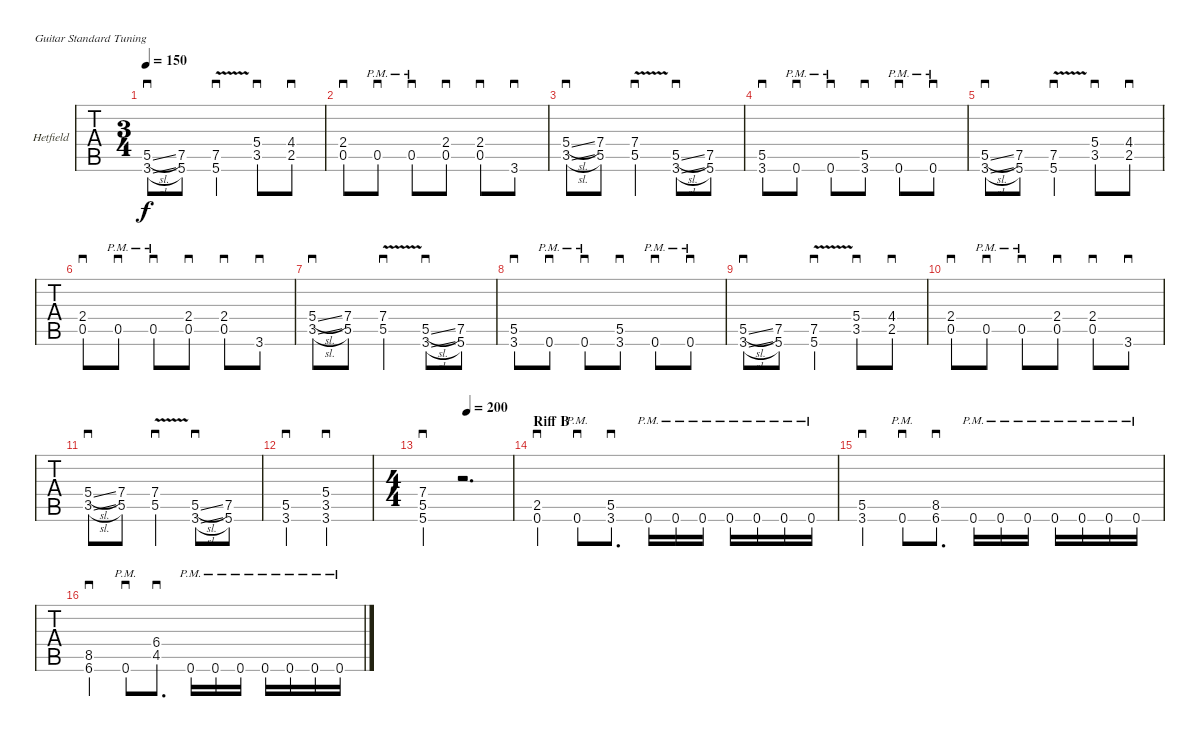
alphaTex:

\bracketExtendMode groupsimilarinstruments
\firstSystemTrackNameOrientation horizontal
\otherSystemsTrackNameOrientation horizontal
\track ("Guitar 1" "Hetfield") {instrument distortionguitar}
\staff {tabs}
\tuning (E4 B3 G3 D3 A2 E2)
\ts (3 4)
\tempo 150
\clef g2
\ks c
(5.5{sl} 3.6{sl}).8{sd dy f} (7.5 5.6).8 (7.5{v} 5.6{v}).4{sd} (5.4 3.5).8{sd} (4.4 2.5).8{sd} |
(2.4 0.5).8{sd} 0.5{pm}.8{sd} 0.5{pm}.8{sd} (2.4 0.5).8{sd} (2.4 0.5).8{sd} 3.6.8{sd} |
(5.4{sl} 3.5{sl}).8{sd} (7.4 5.5).8 (7.4{v} 5.5{v}).4{sd} (5.5{sl} 3.6{sl}).8{sd} (7.5 5.6).8 |
(5.5 3.6).8{sd} 0.6{pm}.8{sd} 0.6{pm}.8{sd} (5.5 3.6).8{sd} 0.6{pm}.8{sd} 0.6{pm}.8{sd} |
(5.5{sl} 3.6{sl}).8{sd} (7.5 5.6).8 (7.5{v} 5.6{v}).4{sd} (5.4 3.5).8{sd} (4.4 2.5).8{sd} |
(2.4 0.5).8{sd} 0.5{pm}.8{sd} 0.5{pm}.8{sd} (2.4 0.5).8{sd} (2.4 0.5).8{sd} 3.6.8{sd} |
(5.4{sl} 3.5{sl}).8{sd} (7.4 5.5).8 (7.4{v} 5.5{v}).4{sd} (5.5{sl} 3.6{sl}).8{sd} (7.5 5.6).8 |
(5.5 3.6).8{sd} 0.6{pm}.8{sd} 0.6{pm}.8{sd} (5.5 3.6).8{sd} 0.6{pm}.8{sd} 0.6{pm}.8{sd} |
(5.5{sl} 3.6{sl}).8{sd} (7.5 5.6).8 (7.5{v} 5.6{v}).4{sd} (5.4 3.5).8{sd} (4.4 2.5).8{sd} |
(2.4 0.5).8{sd} 0.5{pm}.8{sd} 0.5{pm}.8{sd} (2.4 0.5).8{sd} (2.4 0.5).8{sd} 3.6.8{sd} |
(5.4{sl} 3.5{sl}).8{sd} (7.4 5.5).8 (7.4{v} 5.5{v}).4{sd} (5.5{sl} 3.6{sl}).8{sd} (7.5 5.6).8 |
(5.5{st} 3.6{st}).4{sd} (5.4 3.5 3.6).2{sd} |
\ts (4 4)
\tempo (200 0.5)
(7.4{st} 5.5{st} 5.6{st}).4{sd} r.2{d} |
\beaming (8 2 2 2 2)
\section ("" "Riff B")
(2.5 0.6).4{sd} 0.6{pm}.8{sd} (5.5 3.6).8{d sd} 0.6{pm}.16 0.6{pm}.16 0.6{pm}.16 0.6{pm}.16 0.6{pm}.16 0.6{pm}.16 0.6{pm}.16 |
(5.5 3.6).4{sd} 0.6{pm}.8{sd} (8.5 6.6).8{d sd} 0.6{pm}.16 0.6{pm}.16 0.6{pm}.16 0.6{pm}.16 0.6{pm}.16 0.6{pm}.16 0.6{pm}.16 |
(8.5 6.6).4{sd} 0.6{pm}.8{sd} (6.4 4.5).8{d sd} 0.6{pm}.16 0.6{pm}.16 0.6{pm}.16 0.6{pm}.16 0.6{pm}.16 0.6{pm}.16 0.6{pm}.16
